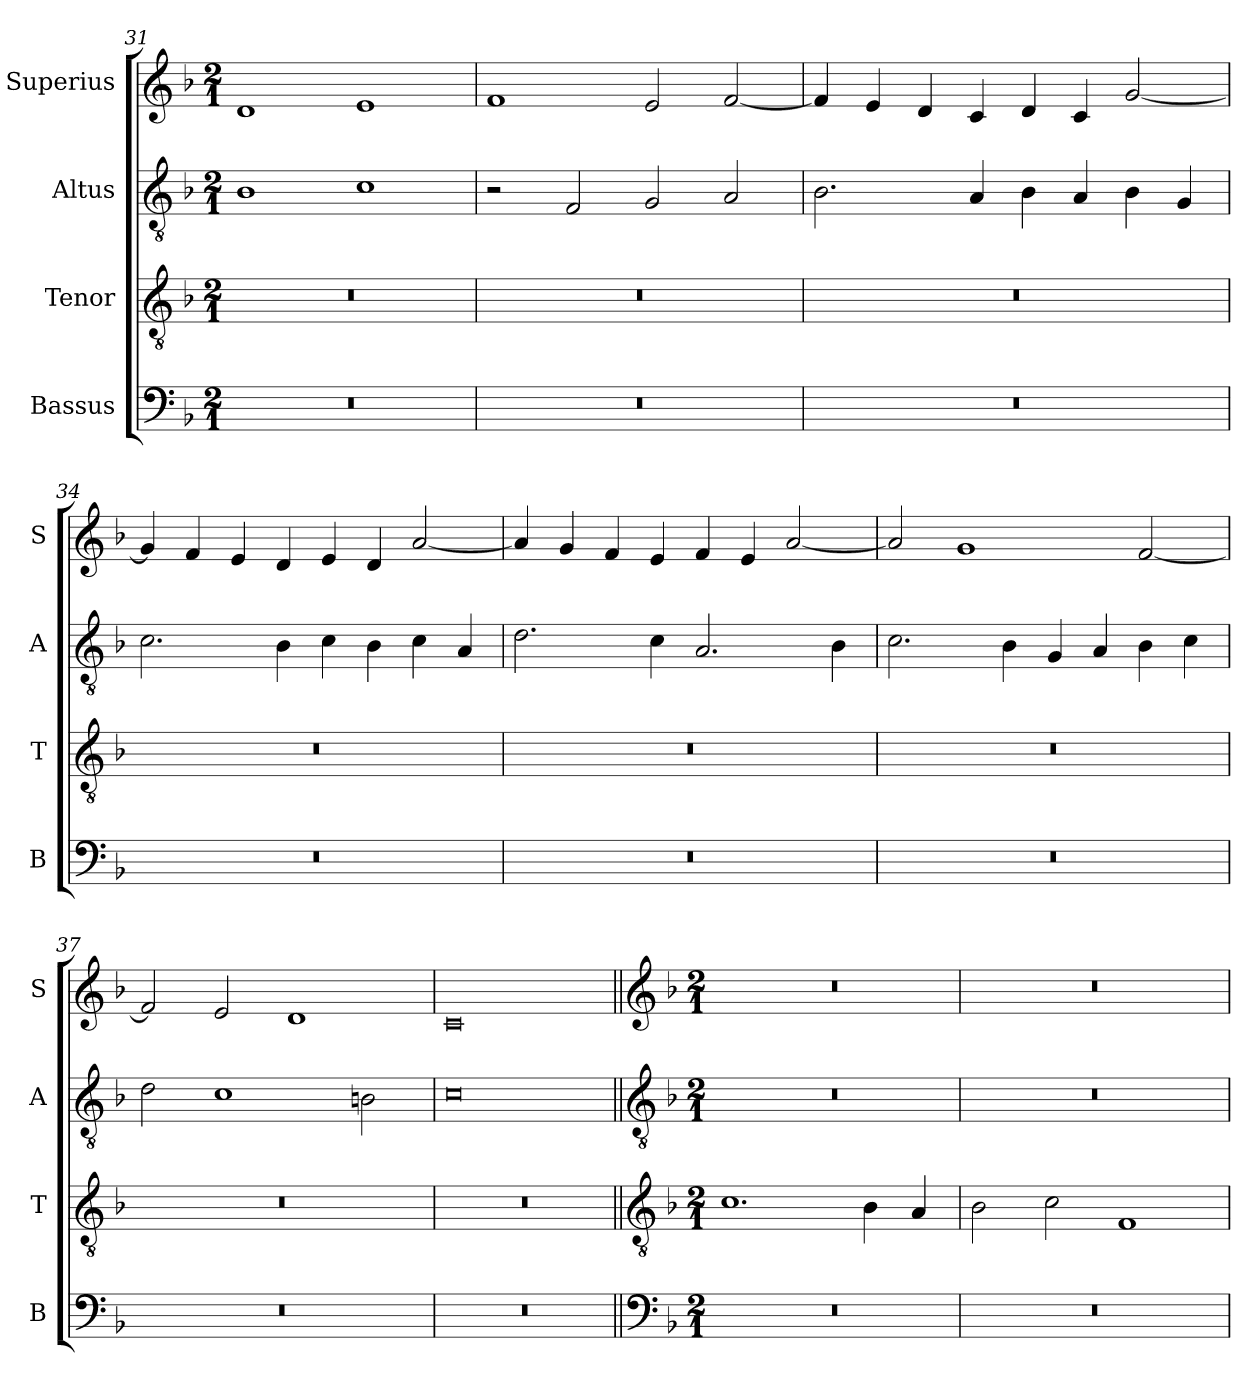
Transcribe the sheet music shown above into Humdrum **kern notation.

**kern	**kern	**kern	**kern
*part4	*part3	*part2	*part1
*staff4	*staff3	*staff2	*staff1
*I"Bassus	*I"Tenor	*I"Altus	*I"Superius
*I'B	*I'T	*I'A	*I'S
*clefF4	*clefGv2	*clefGv2	*clefG2
*k[b-]	*k[b-]	*k[b-]	*k[b-]
*M2/1	*M2/1	*M2/1	*M2/1
=31	=31	=31	=31
0r	0r	1B-	1d
.	.	1c	1e
=32	=32	=32	=32
0r	0r	2r	1f
.	.	2F/	.
.	.	2G/	2e/
.	.	2A/	[2f/
=33	=33	=33	=33
0r	0r	2.B-\	4f/]
.	.	.	4e/
.	.	.	4d/
.	.	4A/	4c/
.	.	4B-\	4d/
.	.	4A/	4c/
.	.	4B-\	[2g/
.	.	4G/	.
=34	=34	=34	=34
0r	0r	2.c\	4g/]
.	.	.	4f/
.	.	.	4e/
.	.	4B-\	4d/
.	.	4c\	4e/
.	.	4B-\	4d/
.	.	4c\	[2a/
.	.	4A/	.
=35	=35	=35	=35
0r	0r	2.d\	4a/]
.	.	.	4g/
.	.	.	4f/
.	.	4c\	4e/
.	.	2.A/	4f/
.	.	.	4e/
.	.	.	[2a/
.	.	4B-\	.
=36	=36	=36	=36
0r	0r	2.c\	2a/]
.	.	.	1g
.	.	4B-\	.
.	.	4G/	.
.	.	4A/	.
.	.	4B-\	[2f/
.	.	4c\	.
=37	=37	=37	=37
0r	0r	2d\	2f/]
.	.	1c	2e/
.	.	.	1d
.	.	2Bn\	.
=38	=38	=38	=38
0r	0r	0c	0c
!!LO:LB:g=z
=39||	=39||	=39||	=39||
*clefF4	*clefGv2	*clefGv2	*clefG2
*k[b-]	*k[b-]	*k[b-]	*k[b-]
*M2/1	*M2/1	*M2/1	*M2/1
0r	1.c	0r	0r
.	4B-\	.	.
.	4A/	.	.
=40	=40	=40	=40
0r	2B-\	0r	0r
.	2c\	.	.
.	1F	.	.
=	=	=	=
*-	*-	*-	*-
